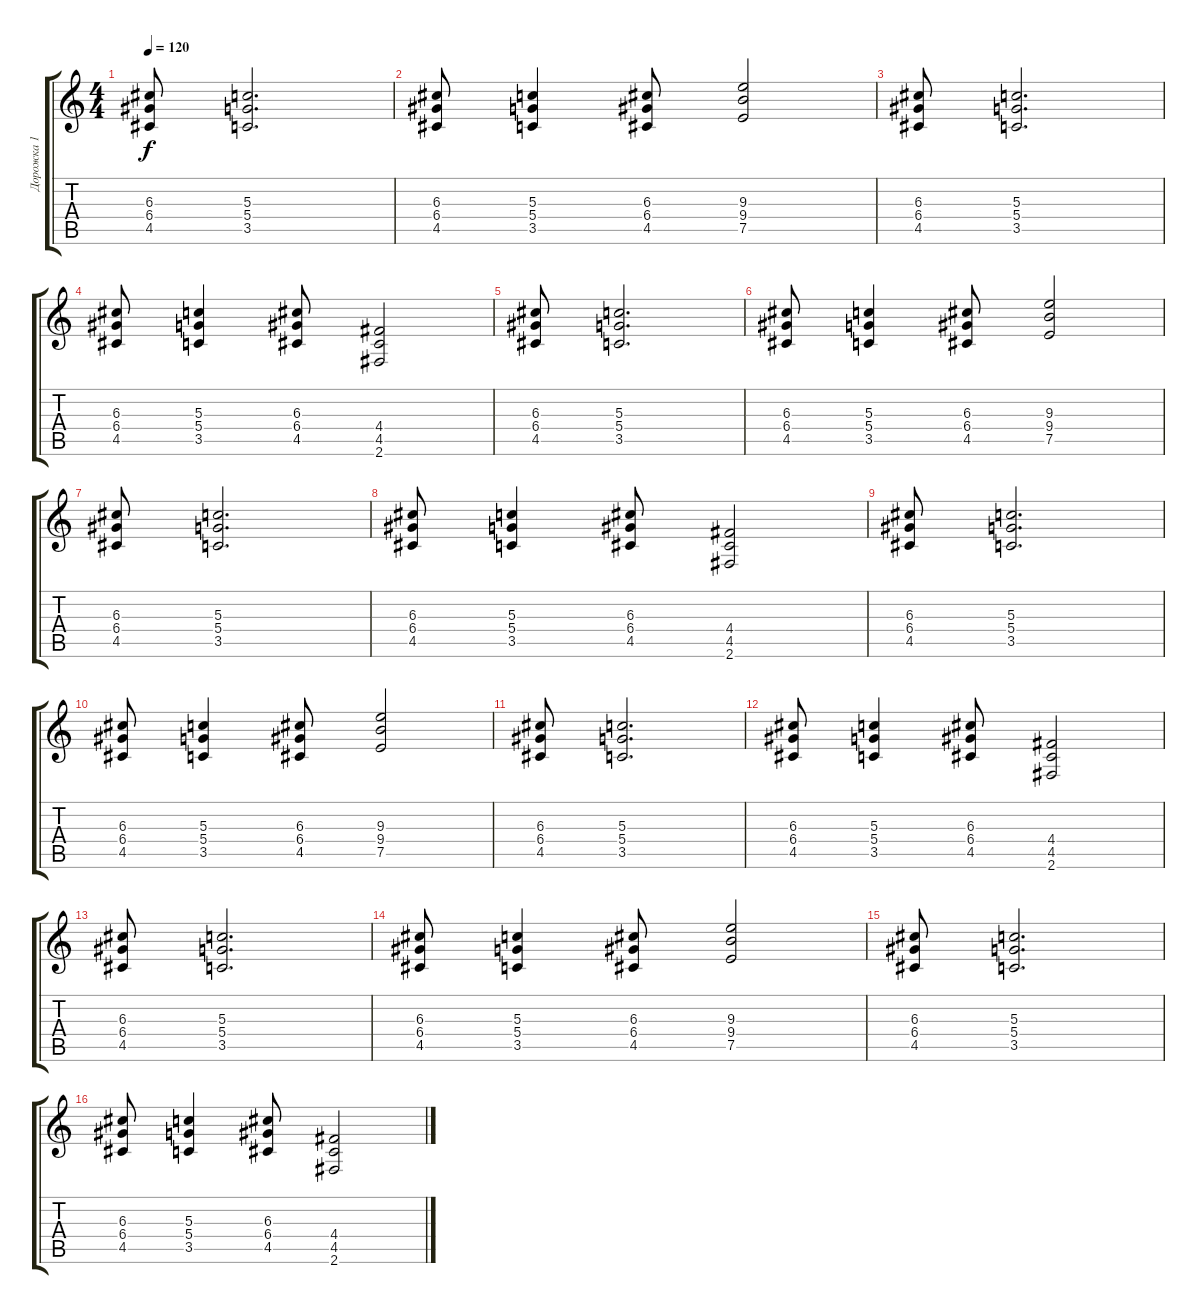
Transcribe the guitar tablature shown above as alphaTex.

\track ("Дорожка 1" "Дорожка 1") {instrument distortionguitar}
\staff {score tabs}
\tuning (E4 B3 G3 D3 A2 E2) {hide}
\ts (4 4)
\tempo 120
\clef g2
\ks c
(6.3 6.4 4.5).8{dy f} (5.3 5.4 3.5).2{d} |
(6.3 6.4 4.5).8 (5.3 5.4 3.5).4 (6.3 6.4 4.5).8 (9.3 9.4 7.5).2 |
(6.3 6.4 4.5).8 (5.3 5.4 3.5).2{d} |
(6.3 6.4 4.5).8 (5.3 5.4 3.5).4 (6.3 6.4 4.5).8 (4.4 4.5 2.6).2 |
(6.3 6.4 4.5).8 (5.3 5.4 3.5).2{d} |
(6.3 6.4 4.5).8 (5.3 5.4 3.5).4 (6.3 6.4 4.5).8 (9.3 9.4 7.5).2 |
(6.3 6.4 4.5).8 (5.3 5.4 3.5).2{d} |
(6.3 6.4 4.5).8 (5.3 5.4 3.5).4 (6.3 6.4 4.5).8 (4.4 4.5 2.6).2 |
(6.3 6.4 4.5).8 (5.3 5.4 3.5).2{d} |
(6.3 6.4 4.5).8 (5.3 5.4 3.5).4 (6.3 6.4 4.5).8 (9.3 9.4 7.5).2 |
(6.3 6.4 4.5).8 (5.3 5.4 3.5).2{d} |
(6.3 6.4 4.5).8 (5.3 5.4 3.5).4 (6.3 6.4 4.5).8 (4.4 4.5 2.6).2 |
(6.3 6.4 4.5).8 (5.3 5.4 3.5).2{d} |
(6.3 6.4 4.5).8 (5.3 5.4 3.5).4 (6.3 6.4 4.5).8 (9.3 9.4 7.5).2 |
(6.3 6.4 4.5).8 (5.3 5.4 3.5).2{d} |
(6.3 6.4 4.5).8 (5.3 5.4 3.5).4 (6.3 6.4 4.5).8 (4.4 4.5 2.6).2
